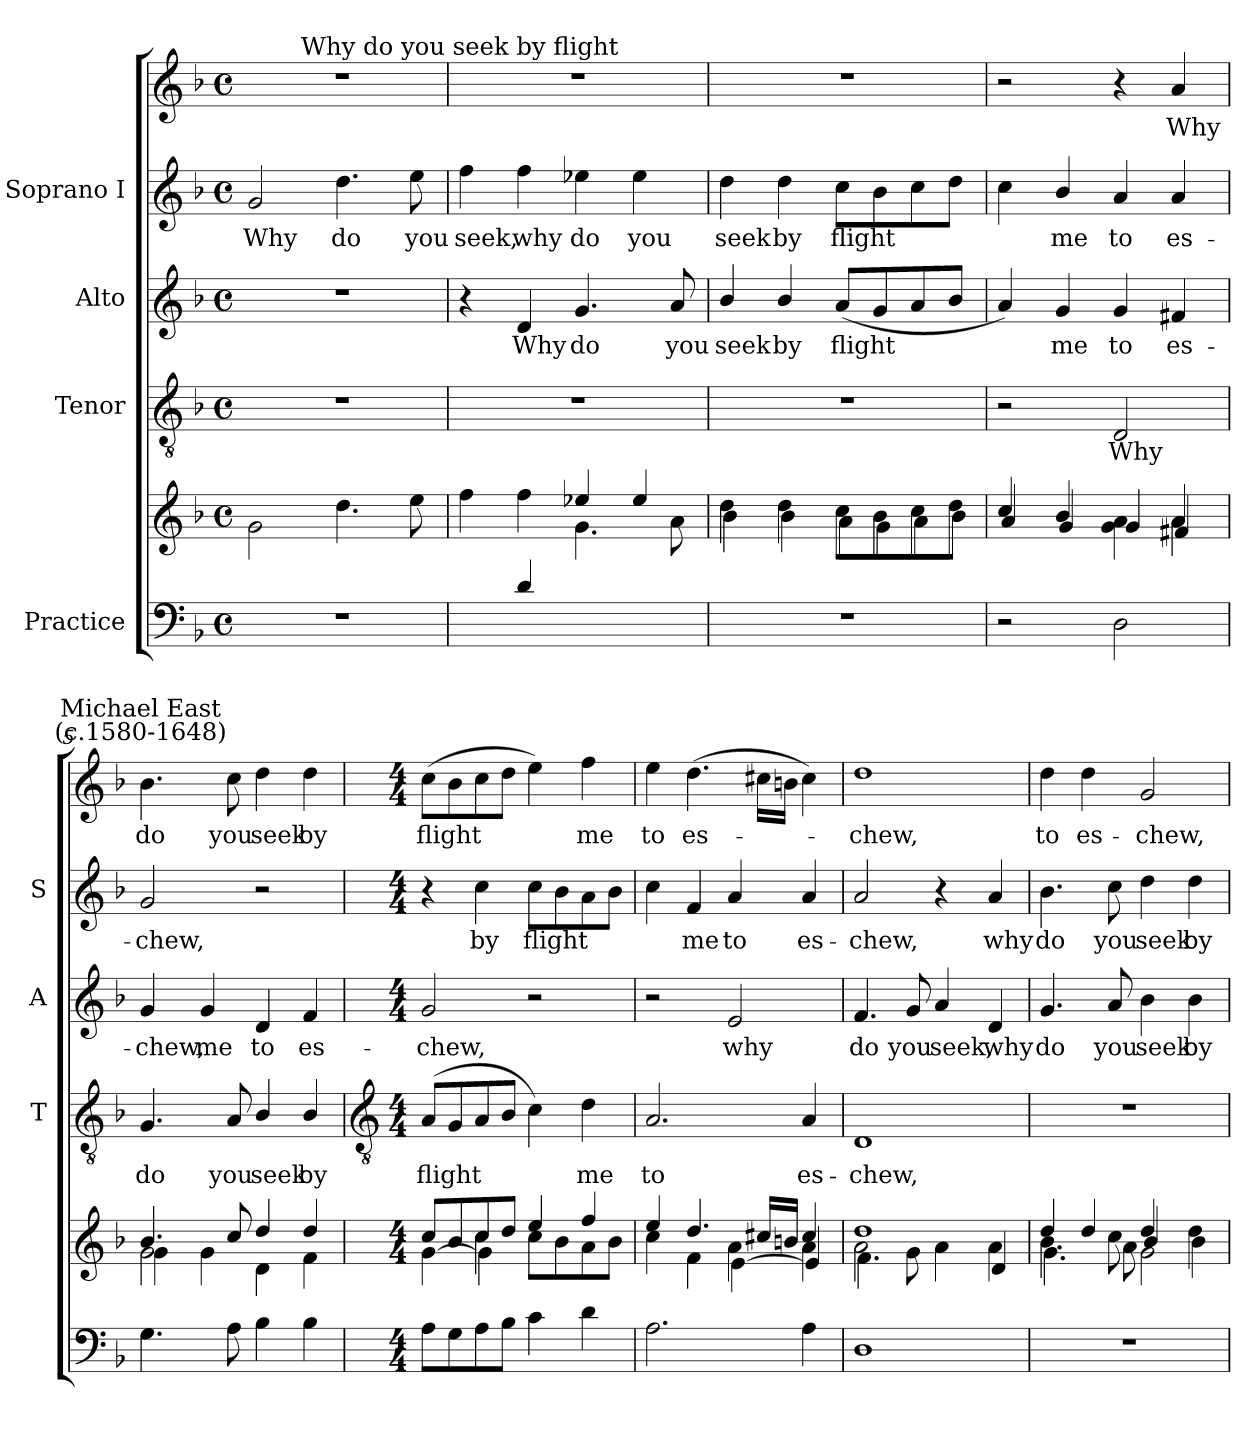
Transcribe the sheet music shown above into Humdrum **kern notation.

**kern	**kern	**kern	**text	**kern	**text	**kern	**text	**kern	**text
*part4	*part4	*part3	*part3	*part2	*part2	*part1	*part1	*part1	*part1
*staff6	*staff5	*staff4	*staff4	*staff3	*staff3	*staff2	*staff2	*staff1	*staff1
*I"Practice	*	*I"Tenor	*	*I"Alto	*	*I"Soprano I	*	*	*
*	*	*I'T	*	*I'A	*	*I'S	*	*	*
*clefF4	*clefG2	*clefGv2	*	*clefG2	*	*clefG2	*	*clefG2	*
*k[b-]	*k[b-]	*k[b-]	*	*k[b-]	*	*k[b-]	*	*k[b-]	*
*F:	*F:	*F:	*	*F:	*	*F:	*	*F:	*
*M4/4	*M4/4	*M4/4	*	*M4/4	*	*M4/4	*	*M4/4	*
*met(c)	*met(c)	*met(c)	*	*met(c)	*	*met(c)	*	*met(c)	*
=1	=1	=1	=1	=1	=1	=1	=1	=1	=1
*	*^	*	*	*	*	*	*	*	*
*	*	*^	*	*	*	*	*	*	*	*
!	!	!	!	!	!	!	!	!	!LO:LY:b	!	!
1r	1ryy	2g	1ryy	1r	.	1r	.	2g	Why	1r	.
!	!	!	!	!	!	!	!	!	!LO:LY:b	!	!
.	.	4.dd	.	.	.	.	.	4.dd	do	.	.
!	!	!	!	!	!	!	!	!	!LO:LY:b	!	!
.	.	8ee	.	.	.	.	.	8ee	you	.	.
=2	=2	=2	=2	=2	=2	=2	=2	=2	=2	=2	=2
*^	*	*	*	*	*	*	*	*	*	*	*
!	!	!	!	!	!	!	!	!	!	!	!LO:TX:a:cj:t=Why do you seek by flight	!
!	!	!	!	!	!	!	!	!	!	!LO:LY:b	!	!
4ryy	1ryy	1ryy	4ff	4ryy	1r	.	4r	.	4ff	seek,	1r	.
!	!	!	!	!	!	!	!	!LO:LY:b	!	!LO:LY:b	!	!
4d	.	.	4ff	4ryy	.	.	4d	Why	4ff	why	.	.
!	!	!	!	!	!	!	!	!LO:LY:b	!	!LO:LY:b	!	!
2ryy	.	.	4ee-X/	4.g\	.	.	4.g	do	4ee-X	do	.	.
!	!	!	!	!	!	!	!	!	!	!LO:LY:b	!	!
.	.	.	4ee-/	.	.	.	.	.	4ee-	you	.	.
!	!	!	!	!	!	!	!	!LO:LY:b	!	!	!	!
.	.	.	.	8a\	.	.	8a	you	.	.	.	.
*v	*v	*	*	*	*	*	*	*	*	*	*	*
=3	=3	=3	=3	=3	=3	=3	=3	=3	=3	=3	=3
!	!	!	!	!	!	!	!LO:LY:b	!	!LO:LY:b	!	!
1r	1ryy	4dd	4b-\	1r	.	4b-/	seek	4dd	seek	1r	.
!	!	!	!	!	!	!	!LO:LY:b	!	!LO:LY:b	!	!
.	.	4dd	4b-\	.	.	4b-/	by	4dd	by	.	.
!	!	!	!	!	!	!	!LO:LY:b	!	!LO:LY:b	!	!
.	.	8ccL	8a\L	.	.	(<8aL	flight	8ccL	flight	.	.
.	.	8b-	8g\	.	.	8g	.	8b-	.	.	.
.	.	8cc	8a\	.	.	8a	.	8cc	.	.	.
.	.	8ddJ	8b-J	.	.	8b-J	.	8ddJ	.	.	.
=4	=4	=4	=4	=4	=4	=4	=4	=4	=4	=4	=4
2r	2.ryy	4cc/	4a	2r	.	4a)	.	4cc	.	2r	.
!	!	!	!	!	!	!	!LO:LY:b	!	!LO:LY:b	!	!
.	.	4b-/	4g	.	.	4g	me	4b-/	me	.	.
!	!	!	!	!	!LO:LY:b	!	!LO:LY:b	!	!LO:LY:b	!	!
2D	.	4g 4a	4g	2D	Why	4g	to	4a	to	4r	.
!	!	!	!	!	!	!	!LO:LY:b	!	!LO:LY:b	!	!LO:LY:b
.	4a	4a	4f#X	.	.	4f#X	es-	4a	es-	4a	Why
=5	=5	=5	=5	=5	=5	=5	=5	=5	=5	=5	=5
!	!	!	!	!	!	!	!	!	!	!LO:TX:a:cj:t=Michael East\n(c.1580-1648)	!
!	!	!	!	!	!LO:LY:b	!	!LO:LY:b	!	!LO:LY:b	!	!LO:LY:b
4.G	4.b-/	2g\	4g\	4.G	do	4g	-chew,	2g	chew,	4.b-	-do
!	!	!	!	!	!	!	!LO:LY:b	!	!	!	!
.	.	.	4g\	.	.	4g	me	.	.	.	.
!	!	!	!	!	!LO:LY:b	!	!	!	!	!	!LO:LY:b
8A	8cc/	.	.	8A	you	.	.	.	.	8cc	you
!	!	!	!	!	!LO:LY:b	!	!LO:LY:b	!	!	!	!LO:LY:b
4B-\	4dd	2ryy	4d\	4B-/	seek	4d	to	2r	.	4dd	seek
!	!	!	!	!	!LO:LY:b	!	!LO:LY:b	!	!	!	!LO:LY:b
4B-\	4dd	.	4f\	4B-/	by	4f	es-	.	.	4dd	by
!!LO:LB:g=z
=6	=6	=6	=6	=6	=6	=6	=6	=6	=6	=6	=6
*	*	*	*	*clefGv2	*	*	*	*	*	*	*
*M4/4	*M4/4	*	*	*M4/4	*	*M4/4	*	*M4/4	*	*M4/4	*
!	!	!	!	!	!LO:LY:b	!	!LO:LY:b	!	!	!	!LO:LY:b
8AL	8cc/L	4ryy	[4g\	(<8AL	flight	2g	-chew,	4r	.	(>8ccL	flight
8G	8b-/	.	.	8G	.	.	.	.	.	8b-	.
!	!	!	!	!	!	!	!	!	!LO:LY:b	!	!
8A	8cc/	4cc	4g\]	8A	.	.	.	4cc	by	8cc	.
8B-J	8dd/J	.	.	8B-J	.	.	.	.	.	8ddJ	.
!	!	!	!	!	!	!	!	!	!LO:LY:b	!	!
4c	4ee/	8ccL	2ryy	4c)	.	2r	.	8ccL	flight	4ee)	.
.	.	8b-	.	.	.	.	.	8b-	.	.	.
!	!	!	!	!	!LO:LY:b	!	!	!	!	!	!LO:LY:b
4d	4ff/	8a	.	4d	me	.	.	8a	.	4ff	me
.	.	8b-J	.	.	.	.	.	8b-J	.	.	.
=7	=7	=7	=7	=7	=7	=7	=7	=7	=7	=7	=7
!	!	!	!	!	!LO:LY:b	!	!	!	!	!	!LO:LY:b
2.A	4ee	4cc	2ryy	2.A	to	2r	.	4cc	.	4ee	to
!	!	!	!	!	!	!	!	!	!LO:LY:b	!	!LO:LY:b
.	4.dd/	4f\	.	.	.	.	.	4f	me	(>4.dd	es-
!	!	!	!	!	!	!	!LO:LY:b	!	!LO:LY:b	!	!
.	.	4a\	[4e\	.	.	2e	why	4a	to	.	.
.	16cc#X/LL	.	.	.	.	.	.	.	.	16cc#XLL	.
.	16bn/JJ	.	.	.	.	.	.	.	.	16bnJJ	.
!	!	!	!	!	!LO:LY:b	!	!	!	!LO:LY:b	!	!
4A	4cc#/	4a	4e/]	4A	es-	.	.	4a	es-	4cc#)	.
=8	=8	=8	=8	=8	=8	=8	=8	=8	=8	=8	=8
!	!	!	!	!	!LO:LY:b	!	!LO:LY:b	!	!LO:LY:b	!	!LO:LY:b
1D	1dd	2a\	4.f\	1D	-chew,	4.f	do	2a	chew,	1dd	-chew,
!	!	!	!	!	!	!	!LO:LY:b	!	!	!	!
.	.	.	8g\	.	.	8g	you	.	.	.	.
!	!	!	!	!	!	!	!LO:LY:b	!	!	!	!
.	.	4ryy	4a\	.	.	4a	seek,	4r	.	.	.
!	!	!	!	!	!	!	!LO:LY:b	!	!LO:LY:b	!	!
.	.	4a	4d/	.	.	4d	why	4a	why	.	.
=9	=9	=9	=9	=9	=9	=9	=9	=9	=9	=9	=9
!	!	!	!	!	!	!	!LO:LY:b	!	!LO:LY:b	!	!LO:LY:b
1r	4dd/	4.b-	4.g\	1r	.	4.g	do	4.b-	do	4dd	to
!	!	!	!	!	!	!	!	!	!	!	!LO:LY:b
.	4dd/	.	.	.	.	.	.	.	.	4dd	es-
!	!	!	!	!	!	!	!LO:LY:b	!	!LO:LY:b	!	!
.	.	8cc	8a\	.	.	8a	you	8cc	you	.	.
!	!	!	!	!	!	!	!LO:LY:b	!	!LO:LY:b	!	!LO:LY:b
.	2g\	4dd/	4b-/	.	.	4b-	seek	4dd	seek	2g	-chew,
!	!	!	!	!	!	!	!LO:LY:b	!	!LO:LY:b	!	!
.	.	4dd	4b-\	.	.	4b-	by	4dd	by	.	.
*	*v	*v	*v	*	*	*	*	*	*	*	*
=	=	=	=	=	=	=	=	=	=
*-	*-	*-	*-	*-	*-	*-	*-	*-	*-
